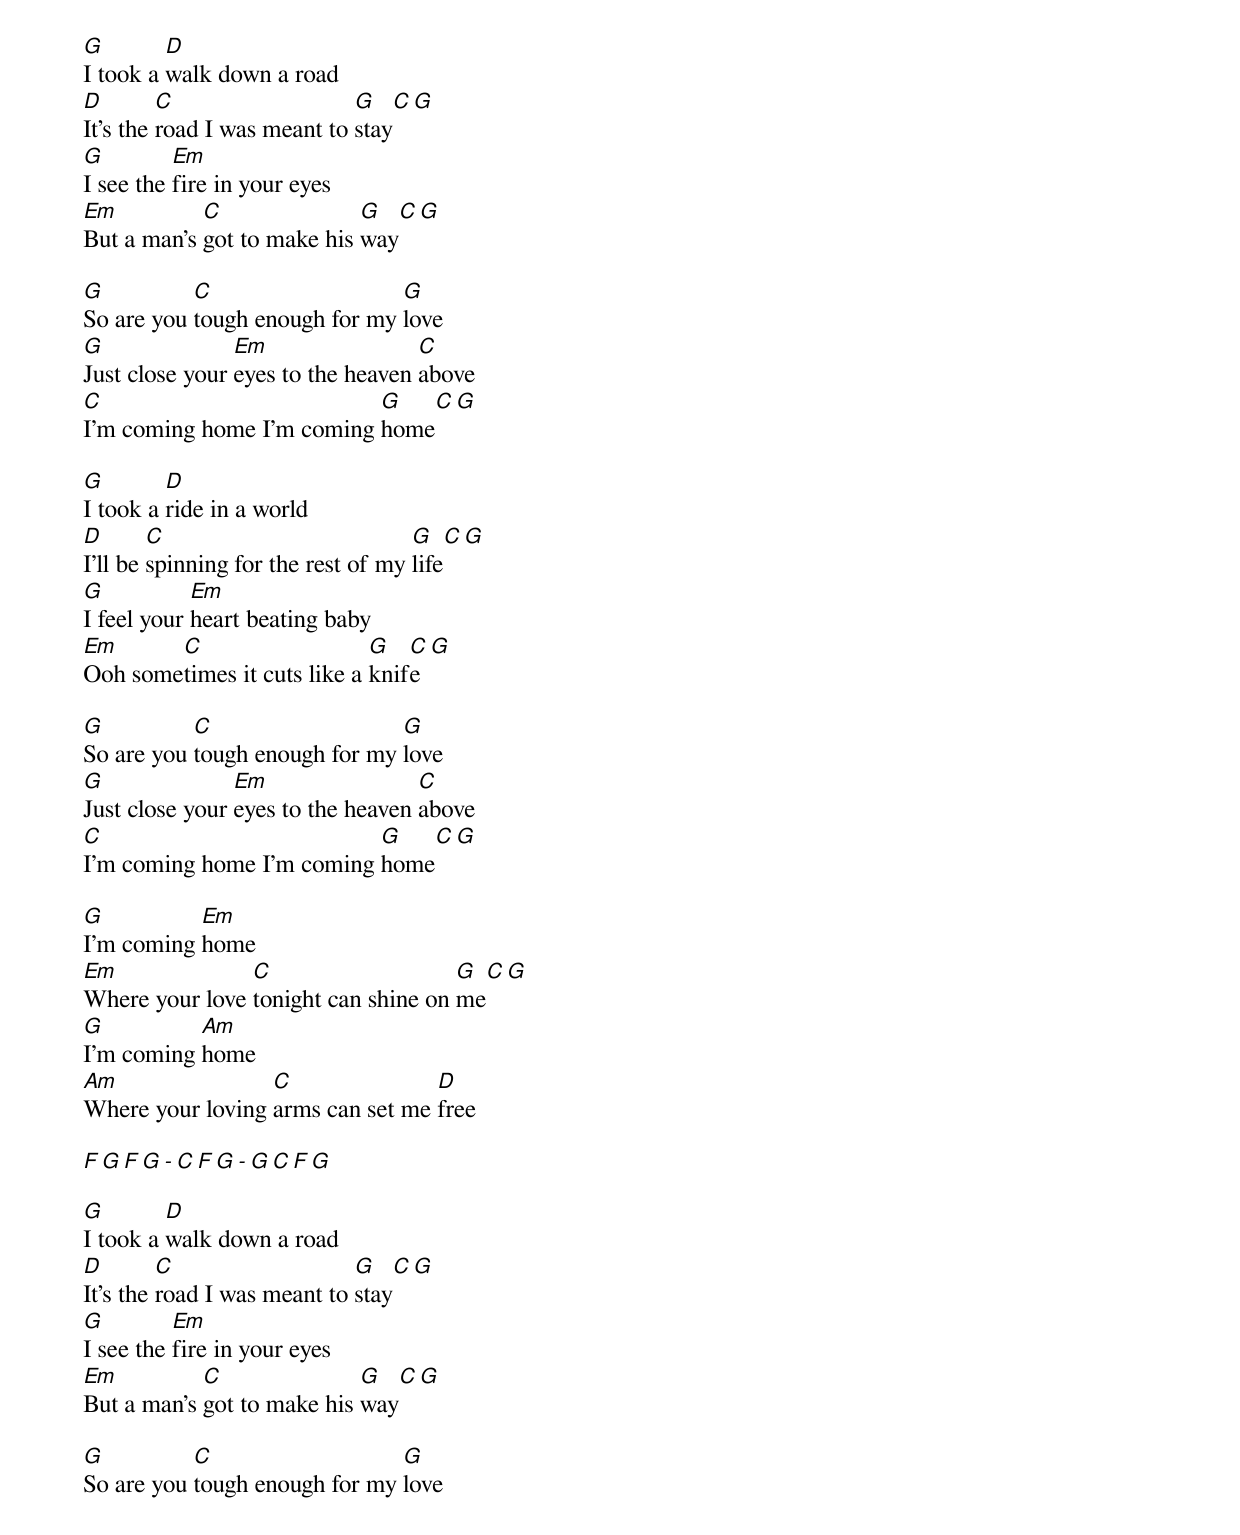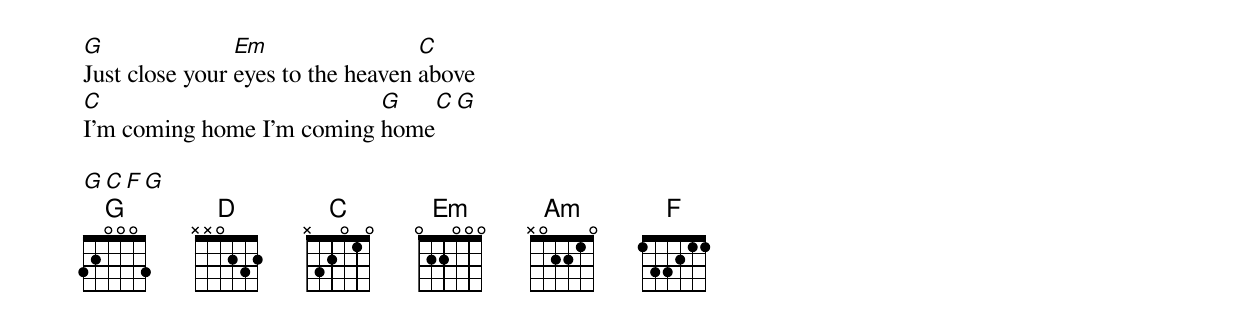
G        D
I took a walk down a road
D        C                   G    C G
It's the road I was meant to stay
G         Em
I see the fire in your eyes
Em          C               G   C G
But a man's got to make his way

G          C                   G
So are you tough enough for my love
G               Em                 C
Just close your eyes to the heaven above
C                          G   C G
I'm coming home I'm coming home

G        D
I took a ride in a world
D       C                           G    C G
I'll be spinning for the rest of my life
G           Em
I feel your heart beating baby
Em      C                    G   C G
Ooh sometimes it cuts like a knife

G          C                   G
So are you tough enough for my love
G               Em                 C
Just close your eyes to the heaven above
C                          G   C G
I'm coming home I'm coming home

G          Em
I'm coming home
Em              C                    G  C G
Where your love tonight can shine on me
G          Am
I'm coming home
Am                C               D
Where your loving arms can set me free

F G F G - C F G - G C F G

G        D
I took a walk down a road
D        C                   G    C G
It's the road I was meant to stay
G         Em
I see the fire in your eyes
Em          C               G   C G
But a man's got to make his way

G          C                   G
So are you tough enough for my love
G               Em                 C
Just close your eyes to the heaven above
C                          G   C G
I'm coming home I'm coming home

G C F G
